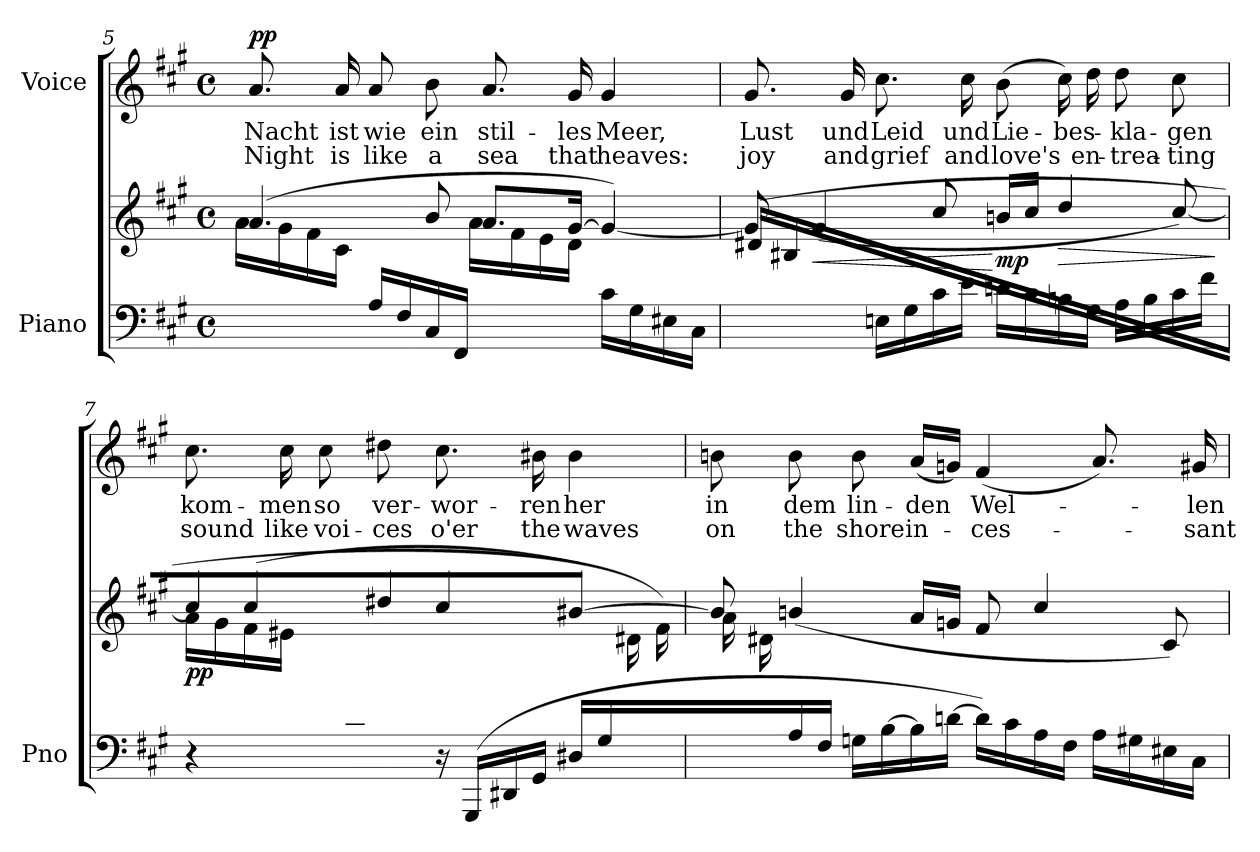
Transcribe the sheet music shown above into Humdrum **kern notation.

**kern	**kern	**dynam	**kern	**text	**text	**dynam
*part2	*part2	*part2	*part1	*part1	*part1	*part1
*staff3	*staff2	*staff2/3	*staff1	*staff1	*staff1	*staff1
*I"Piano	*	*	*I"Voice	*	*	*
*I'Pno	*	*	*	*	*	*
*clefF4	*clefG2	*	*clefG2	*	*	*
*k[f#c#g#]	*k[f#c#g#]	*	*k[f#c#g#]	*	*	*
*M4/4	*M4/4	*	*M4/4	*	*	*
*met(c)	*met(c)	*	*met(c)	*	*	*
=5	=5	=5	=5	=5	=5	=5
*	*^	*	*	*	*	*
!	!	!	!	!	!LO:LY:b	!LO:LY:b	!LO:DY:a
4ryy	(>4.a/	(<16a\LL	.	8.a/	Nacht	Night	pp
.	.	16g#\	.	.	.	.	.
.	.	16f#\	.	.	.	.	.
!	!	!	!	!	!LO:LY:b	!LO:LY:b	!
.	.	16c#\JJ	.	16a/	ist	is	.
!	!	!	!	!	!LO:LY:b	!LO:LY:b	!
16A/LL	.	8ryy	.	8a/	wie	like	.
16F#/	.	.	.	.	.	.	.
!	!	!	!	!	!LO:LY:b	!LO:LY:b	!
16C#/	8b/	16ryy	.	8b\	ein	a	.
16FF#/JJ)	.	16ryy	.	.	.	.	.
!	!	!	!	!	!LO:LY:b	!LO:LY:b	!
4ryy	8.a/L	(<16a\LL	.	8.a/	stil-	sea	.
.	.	16f#\	.	.	.	.	.
.	.	16e\	.	.	.	.	.
!	!	!	!	!	!LO:LY:b	!LO:LY:b	!
.	[16g#/Jk	16d\JJ	.	16g#/	-les	that	.
!	!	!	!	!	!LO:LY:b	!LO:LY:b	!
16c#\LL	4g#/_)	8rgyy	.	4g#/	Meer,	heaves:	.
16G#\	.	.	.	.	.	.	.
16E#X\	.	16ryy	.	.	.	.	.
16C#\JJ)	.	16ryy	.	.	.	.	.
!!LO:LB:g=z
=6	=6	=6	=6	=6	=6	=6	=6
*	*	*^	*	*	*	*	*
!	!	!	!	!	!	!LO:LY:b	!LO:LY:b	!
8ryy	8g#/]	8ryy	(<16d#X\LL	.	8.g#/	Lust	joy	.
.	.	.	16B#X\	.	.	.	.	.
!	!	!	!	!LO:HP:b	!	!	!	!
16G#\	(>4g#/	8rgyy	2..ryy	<	.	.	.	.
!	!	!	!	!	!	!LO:LY:b	!LO:LY:b	!
16F#\JJ	.	.	.	.	16g#/	und	and	.
!	!	!	!	!	!	!LO:LY:b	!LO:LY:b	!
16En\LL	.	2.ryy	.	.	8.cc#\	Leid	grief	.
16G#\	.	.	.	.	.	.	.	.
16c#\	8cc#/	.	.	.	.	.	.	.
!	!	!	!	!	!	!LO:LY:b	!LO:LY:b	!
16e\JJ)	.	.	.	.	16cc#\	und	and	.
!	!	!	!	!LO:DY:n=1:b	!	!LO:LY:b	!LO:LY:b	!
16dn\LL	16bn/LL	.	.	[ mp	(>8b\	Lie-	love's	.
16c#\	16cc#/JJ	.	.	.	.	.	.	.
!	!	!	!	!LO:HP:b	!	!LO:LY:b	!	!
16Bn\	4dd/	.	.	>	16cc#\)	-bes-	.	.
!	!	!	!	!	!	!	!LO:LY:b	!
16G#\JJ	.	.	.	.	16dd\	.	en-	.
!	!	!	!	!	!	!LO:LY:b	!LO:LY:b	!
16A\LL	.	.	.	.	8dd\	-kla-	-trea-	.
16B\	.	.	.	.	.	.	.	.
!	!	!	!	!	!	!LO:LY:b	!LO:LY:b	!
16c#\	[8cc#/)	.	.	.	8cc#\	-gen	-ting	.
16f#\JJ	.	.	.	.	.	.	.	.
*	*v	*v	*v	*	*	*	*	*
.	.	]	.	.	.	.
=7	=7	=7	=7	=7	=7	=7
*	*^	*	*	*	*	*
*	*	*^	*	*	*	*	*
!	!	!	!	!LO:DY:b	!	!LO:LY:b	!LO:LY:b	!
4r	8cc#/]	(<16a\LL	2..ryy	pp	8.cc#\	kom-	sound	.
.	.	16g#\	.	.	.	.	.	.
.	(>4cc#/	16f#\	.	.	.	.	.	.
!	!	!	!	!	!	!LO:LY:b	!LO:LY:b	!
.	.	16e#X\JJ	.	.	16cc#\	-men	like	.
!	!	!	!	!	!	!LO:LY:b	!LO:LY:b	!
16f#\LLyy	.	2.ryy	.	.	8cc#\	so	voi-	.
16c#\	.	.	.	.	.	.	.	.
!	!	!	!	!	!	!LO:LY:b	!LO:LY:b	!
16A\	8dd#X/	.	.	.	8dd#X\	ver-	-ces	.
16F#\JJ)	.	.	.	.	.	.	.	.
!	!	!	!	!	!	!LO:LY:b	!LO:LY:b	!
16r	4cc#/	.	.	.	8.cc#\	-wor-	o'er	.
(<16GGG#/LL	.	.	.	.	.	.	.	.
16DD#X/	.	.	.	.	.	.	.	.
!	!	!	!	!	!	!LO:LY:b	!LO:LY:b	!
16GG#/JJ	.	.	.	.	16b#X\	-ren	the	.
!	!	!	!	!	!	!LO:LY:b	!LO:LY:b	!
16D#X/LL	[4b#X/)	.	.	.	4b#\	her	waves	.
16G#/	.	.	.	.	.	.	.	.
8ryy	.	.	16d#X\	.	.	.	.	.
.	.	.	16f#\JJ)	.	.	.	.	.
=8	=8	=8	=8	=8	=8	=8	=8	=8
!	!	!	!	!	!	!LO:LY:b	!LO:LY:b	!
*	*	*v	*v	*	*	*	*	*
8ryy	8b#/]	(<16a\LL	.	8bn\	in	on	.
.	.	16d#X\	.	.	.	.	.
!	!	!	!	!	!LO:LY:b	!LO:LY:b	!
16A/	(>4bn/	2..ryy	.	8b\	dem	the	.
16F#/JJ	.	.	.	.	.	.	.
!	!	!	!	!	!LO:LY:b	!LO:LY:b	!
16Gn\LL	.	.	.	8b\	lin-	shore	.
[16B\	.	.	.	.	.	.	.
!	!	!	!	!	!LO:LY:b	!LO:LY:b	!
16B\]	16a/LL	.	.	(<16a/LL	-den	in-	.
[16dn\JJ	16gn/JJ	.	.	16gn/JJ)	.	.	.
!	!	!	!	!	!LO:LY:b	!LO:LY:b	!
16d\LL])	8f#/	.	.	(<4f#/	Wel-	-ces-	.
16c#\	.	.	.	.	.	.	.
16A\	4cc#/	.	.	.	.	.	.
16F#\JJ	.	.	.	.	.	.	.
16A\LL	.	.	.	8.a/)	.	.	.
16G#X\	.	.	.	.	.	.	.
16E#X\	8c#/)	.	.	.	.	.	.
!	!	!	!	!	!LO:LY:b	!LO:LY:b	!
16C#\JJ	.	.	.	16g#X/	-len-	-sant	.
*	*v	*v	*	*	*	*	*
=	=	=	=	=	=	=
*-	*-	*-	*-	*-	*-	*-
